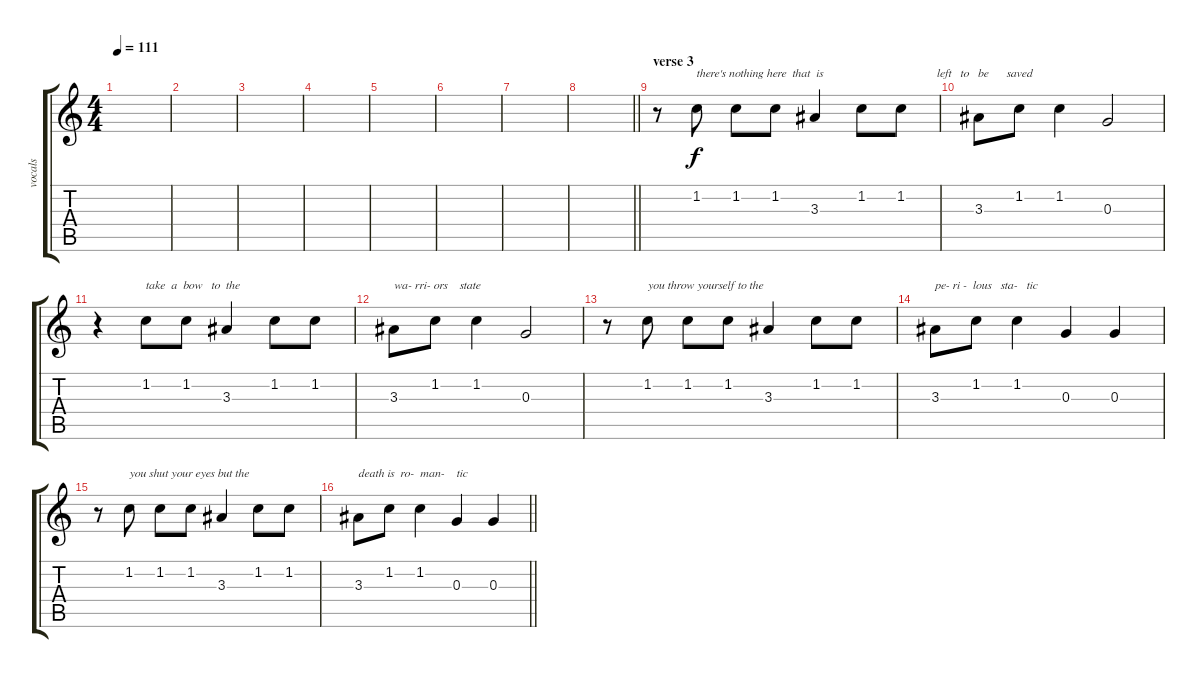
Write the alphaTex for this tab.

\track ("vocals" "vocals") {instrument overdrivenguitar}
\staff {score tabs}
\tuning (E4 B3 G3 D3 A2 E2) {hide}
\ts (4 4)
\tempo 111
\clef g2
\ks c
|
|
|
|
|
|
|
\barLineRight lightlight
|
\section ("" "verse 3")
r.8 1.2.8{txt "there's nothing here  that  is"} 1.2.8 1.2.8 3.3.4 1.2.8 1.2.8{txt "            left   to   be      saved"} |
3.3.8 1.2.8 1.2.4 0.3.2 |
r.4 1.2.8{txt "take  a  bow   to  the "} 1.2.8 3.3.4 1.2.8 1.2.8 |
3.3.8{txt "wa- rri- ors    state"} 1.2.8 1.2.4 0.3.2 |
r.8 1.2.8{txt "you throw yourself to the"} 1.2.8 1.2.8 3.3.4 1.2.8 1.2.8 |
3.3.8{txt "pe- ri -  lous   sta-   tic"} 1.2.8 1.2.4 0.3.4 0.3.4 |
r.8 1.2.8{txt "you shut your eyes but the"} 1.2.8 1.2.8 3.3.4 1.2.8 1.2.8 |
\barLineRight lightlight
3.3.8{txt "death is  ro-  man-    tic"} 1.2.8 1.2.4 0.3.4 0.3.4
